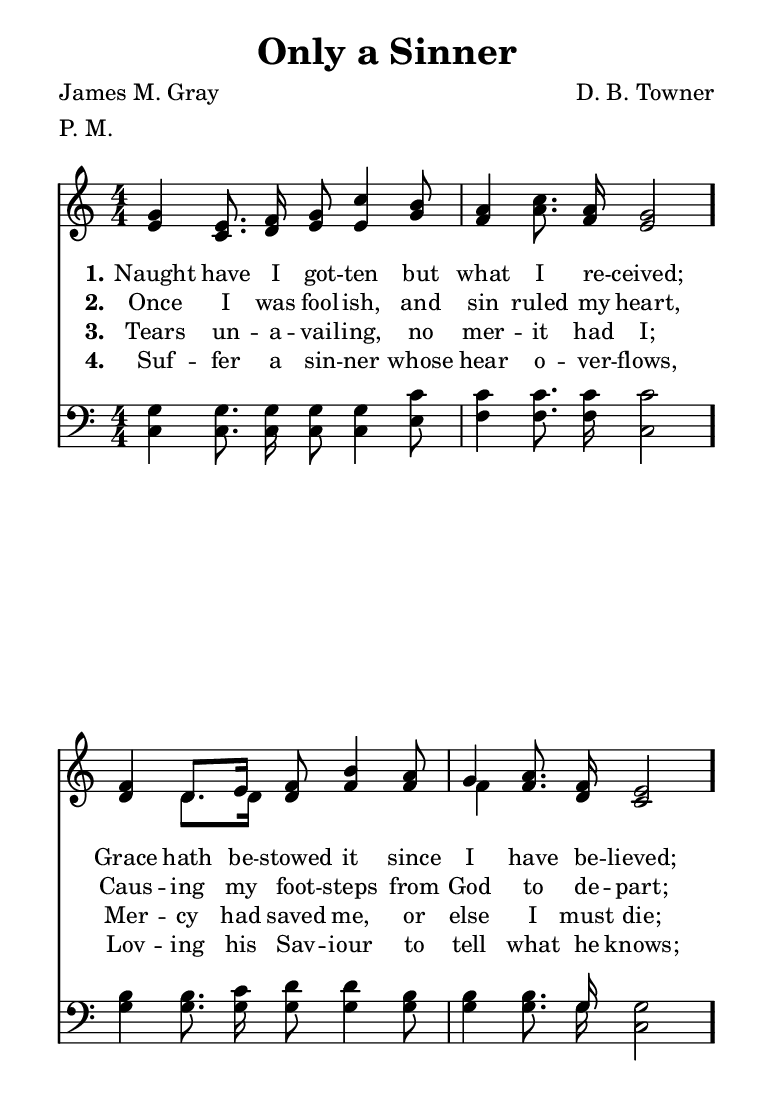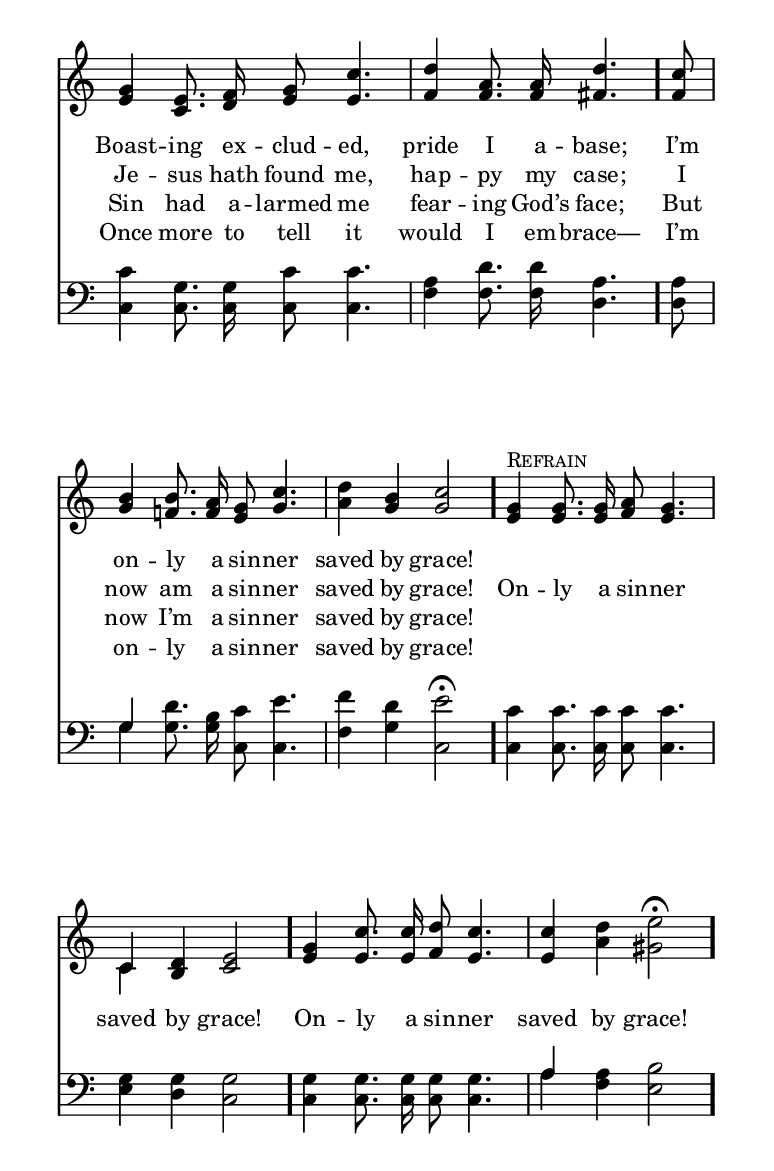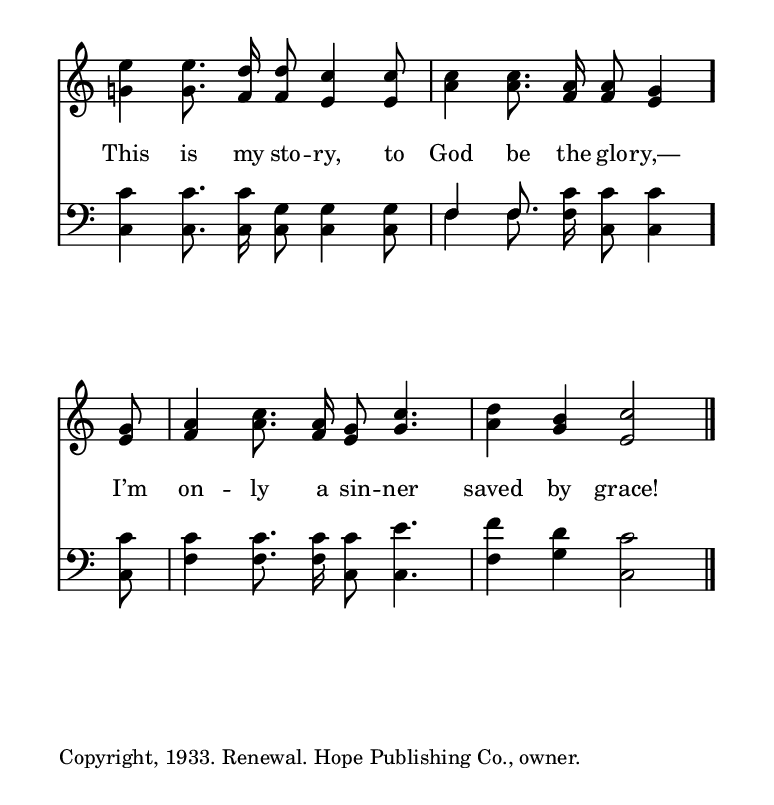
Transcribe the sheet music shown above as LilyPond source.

\include "common/global.ily"
\paper {
  \include "common/paper.ily"
}

\header{
  hymnnumber = "112"
  title = "Only a Sinner"
  tunename = ""
  meter = "P. M."
  poet = "James M. Gray"
  composer = "D. B. Towner" % Daniel B. Towner
  %copyright = ""
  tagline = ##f
}

% for fermata in MIDI
ta = { \tempo 4=80 }
tb = { \tempo 4=40 }

patternAA = { c4 c8. c16 c8 c4 c8 | c4 c8. c16 c2 }
patternAB = { c4 c8. c16 c8 c4 c8 | c4 c8. c16 c8 c4 }

patternBA = { c4 c8. c16 c8 c4. | c4 c8. c16 c4. }

patternCA = { c8 | c4 c8. c16 c8 c4. | c4 c4 c2 }

patternDA = { c4 c8. c16 c8 c4. | c4 c4 c2 }

global = {
  \include "common/overrides.ily"
  \override Staff.TimeSignature.style = #'numbered
  \time 4/4
  \override Score.MetronomeMark.transparent = ##t % hide all fermata changes too
  \ta
  \key c \major
  %\partial 4
  \autoBeamOff
}

notesSoprano = {
\global
\relative c'' {

  \changePitch \patternAA { g e f g c b | a c a g }
  \changePitch \patternAA { f d e f b a | g a f e }
  \changePitch \patternBA { g e f g c | d a a d }
  \changePitch \patternCA { c | b b a g c | d b c }

  << s^\markup { \small \caps "Refrain" }
  \changePitch \patternDA { g g g a g | c, d e } >>
  \changePitch \patternDA { g c c d c | c d \tb e \fermata \ta }
  \changePitch \patternAB { e e d d c c | c c a a g }
  \changePitch \patternCA { g | a c a g c | d b c }

  \bar "|."

}
}

notesAlto = {
\global
\relative e' {

  \changePitch \patternAA { e c d e e g | f a f e }
  \changePitch \patternAA { d d d d f f | f f d c }
  \changePitch \patternBA { e c d e e | f f f fis }
  \changePitch \patternCA { fis | g f! f e g | a g g }

  \changePitch \patternDA { e e e f e | c b c }
  \changePitch \patternDA { e e e f e | e a gis }
  \changePitch \patternAB { g! g f f e e | a a f f e }
  \changePitch \patternCA { e | f a f e g | a g e }

}
}

notesTenor = {
\global
\relative a {

  \changePitch \patternAA { g g g g g c | c c c c }
  \changePitch \patternAA { b b c d d b | b b g g }
  \changePitch \patternBA { c g g c c | a d d a }
  \changePitch \patternCA { a | g d' b c e | f d e }

  \changePitch \patternDA { c c c c c | g g g }
  \changePitch \patternDA { g g g g g | a a b }
  \changePitch \patternAB { c c c g g g | f f c' c c }
  \changePitch \patternCA { c | c c c c e | f d c }

}
}

notesBass = {
\global
\relative f {

  \changePitch \patternAA { c c c c c e | f f f c }
  \changePitch \patternAA { g' g g g g g | g g g c, }
  \changePitch \patternBA { c c c c c | f f f d }
  \changePitch \patternCA { d | g g g c, c | f g c, \fermata }

  \changePitch \patternDA { c c c c c | e d c }
  \changePitch \patternDA { c c c c c | a' f e }
  \changePitch \patternAB { c c c c c c | f f f c c }
  \changePitch \patternCA { c | f f f c c | f g c, }

}
}

Refrain = \lyricmode {

On -- ly a sin -- ner saved by grace! \bar "."
On -- ly a sin -- ner saved by grace! \bar "."
This is my sto -- ry, to God be the glo -- ry,— \bar "."
I’m on -- ly a sin -- ner saved by grace! \bar "."

}

wordsA = \lyricmode {
\set stanza = "1."

Naught have I got -- ten but what I re -- ceived; \bar "."
Grace hath be -- stowed it since I have be -- lieved; \bar "."
Boast -- ing ex -- clud -- ed, pride I a -- base; \bar "."
I’m on -- ly a sin -- ner saved by grace! \bar "."

}

wordsB = \lyricmode {
\set stanza = "2."

Once I was fool -- ish, and sin ruled my heart,
Caus -- ing my foot -- steps from God to de -- part;
Je -- sus hath found me, hap -- py my case;
I now am a sin -- ner saved by grace!

\Refrain

}

wordsC = \lyricmode {
\set stanza = "3."

Tears un -- a -- vail -- ing, no mer -- it had I;
Mer -- cy had saved me, or else I must die;
Sin had a -- larmed me fear -- ing God’s face;
But now I’m a sin -- ner saved by grace!

}

wordsD = \lyricmode {
\set stanza = "4."

Suf -- fer a sin -- ner whose hear o -- ver -- flows,
Lov -- ing his Sav -- iour to tell what he knows;
Once more to tell it would I em -- brace—
I’m on -- ly a sin -- ner saved by grace!

}

\score {
  \context ChoirStaff <<
    \context Staff = upper <<
      \set ChoirStaff.systemStartDelimiter = #'SystemStartBar
      \set ChoirStaff.printPartCombineTexts = ##f
      \partcombine #'(2 . 9) \notesSoprano \notesAlto
      \context NullVoice = sopranos { \voiceOne << \notesSoprano >> }
      \context NullVoice = altos { \voiceTwo << \notesAlto >> }
      \context Lyrics = one   \lyricsto sopranos \wordsA
      \context Lyrics = two   \lyricsto sopranos \wordsB
      \context Lyrics = three \lyricsto sopranos \wordsC
      \context Lyrics = four  \lyricsto sopranos \wordsD
    >>
    \context Staff = men <<
      \clef bass
      \set ChoirStaff.printPartCombineTexts = ##f
      \partcombine #'(2 . 9) \notesTenor \notesBass
      \context NullVoice = tenors { \voiceOne << \notesTenor >> }
      \context NullVoice = basses { \voiceTwo << \notesBass >> }
    >>
  >>
  \layout {
    \context { \Voice \remove "Forbid_line_break_engraver" }
    \include "common/layout.ily"
  }
  \midi{
    \include "common/midi.ily"
  }
}

\noPageBreak \markup { \small { Copyright, 1933. Renewal. Hope Publishing Co., owner. } }

\version "2.19.49"  % necessary for upgrading to future LilyPond versions.

% vi:set et ts=2 sw=2 ai nocindent syntax=lilypond:
